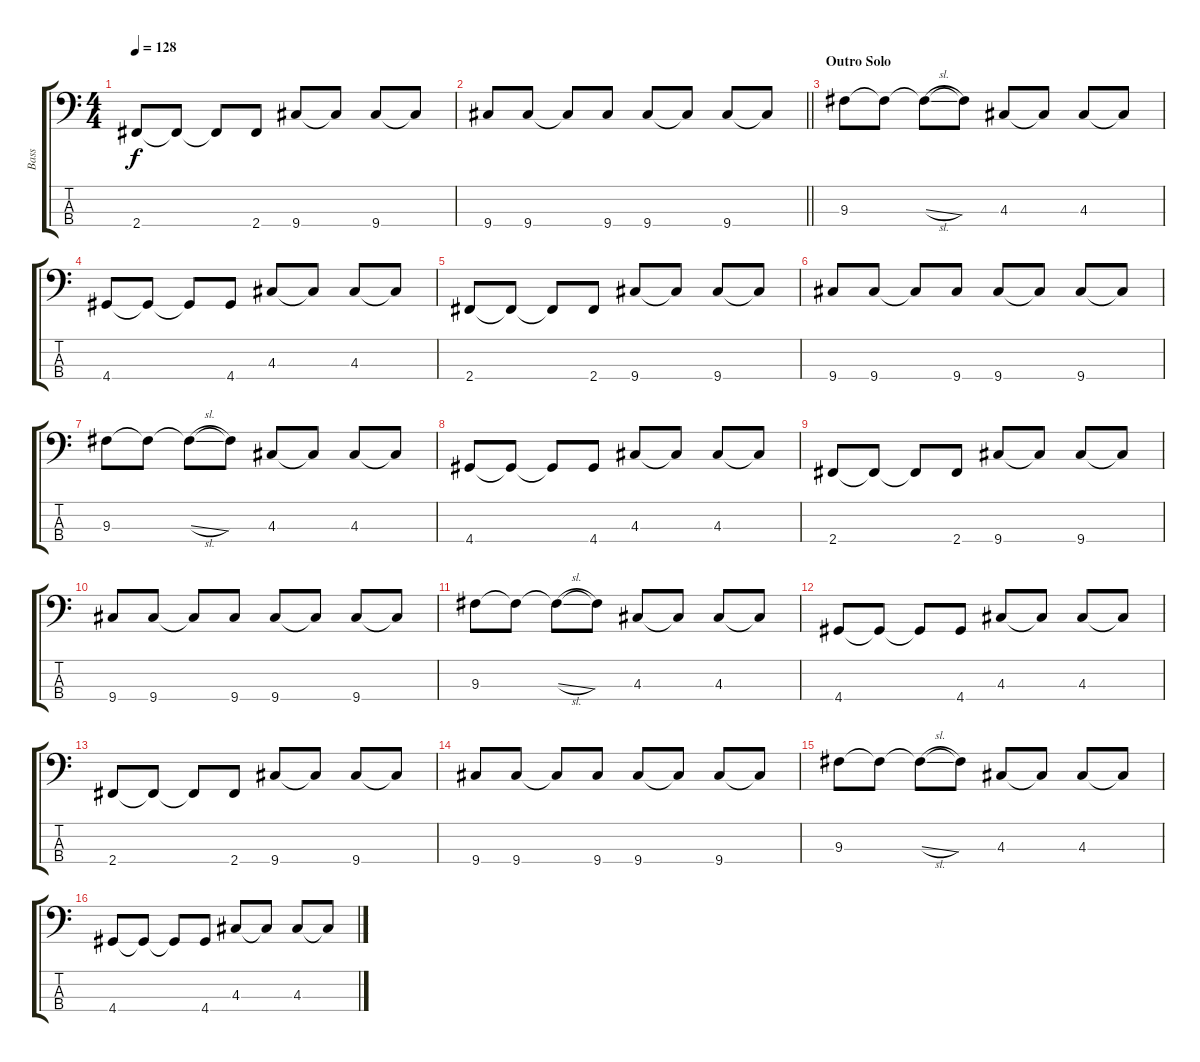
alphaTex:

\track ("Bass" "Bass") {instrument electricbassfinger}
\staff {score tabs}
\tuning (G2 D2 A1 E1) {hide}
\ts (4 4)
\tempo 128
\clef f4
\ks c
2.4.8{dy f} 2.4{t}.8 2.4{t}.8 2.4.8 9.4.8 9.4{t}.8 9.4.8 9.4{t}.8 |
\barLineRight lightlight
9.4.8 9.4.8 9.4{t}.8 9.4.8 9.4.8 9.4{t}.8 9.4.8 9.4{t}.8 |
\section ("" "Outro Solo")
9.3.8 9.3{t}.8 9.3{sl t}.8 9.3{t}.8 4.3.8 4.3{t}.8 4.3.8 4.3{t}.8 |
4.4.8 4.4{t}.8 4.4{t}.8 4.4.8 4.3.8 4.3{t}.8 4.3.8 4.3{t}.8 |
2.4.8 2.4{t}.8 2.4{t}.8 2.4.8 9.4.8 9.4{t}.8 9.4.8 9.4{t}.8 |
9.4.8 9.4.8 9.4{t}.8 9.4.8 9.4.8 9.4{t}.8 9.4.8 9.4{t}.8 |
9.3.8 9.3{t}.8 9.3{sl t}.8 9.3{t}.8 4.3.8 4.3{t}.8 4.3.8 4.3{t}.8 |
4.4.8 4.4{t}.8 4.4{t}.8 4.4.8 4.3.8 4.3{t}.8 4.3.8 4.3{t}.8 |
2.4.8 2.4{t}.8 2.4{t}.8 2.4.8 9.4.8 9.4{t}.8 9.4.8 9.4{t}.8 |
9.4.8 9.4.8 9.4{t}.8 9.4.8 9.4.8 9.4{t}.8 9.4.8 9.4{t}.8 |
9.3.8 9.3{t}.8 9.3{sl t}.8 9.3{t}.8 4.3.8 4.3{t}.8 4.3.8 4.3{t}.8 |
4.4.8 4.4{t}.8 4.4{t}.8 4.4.8 4.3.8 4.3{t}.8 4.3.8 4.3{t}.8 |
2.4.8 2.4{t}.8 2.4{t}.8 2.4.8 9.4.8 9.4{t}.8 9.4.8 9.4{t}.8 |
9.4.8 9.4.8 9.4{t}.8 9.4.8 9.4.8 9.4{t}.8 9.4.8 9.4{t}.8 |
9.3.8 9.3{t}.8 9.3{sl t}.8 9.3{t}.8 4.3.8 4.3{t}.8 4.3.8 4.3{t}.8 |
4.4.8 4.4{t}.8 4.4{t}.8 4.4.8 4.3.8 4.3{t}.8 4.3.8 4.3{t}.8
